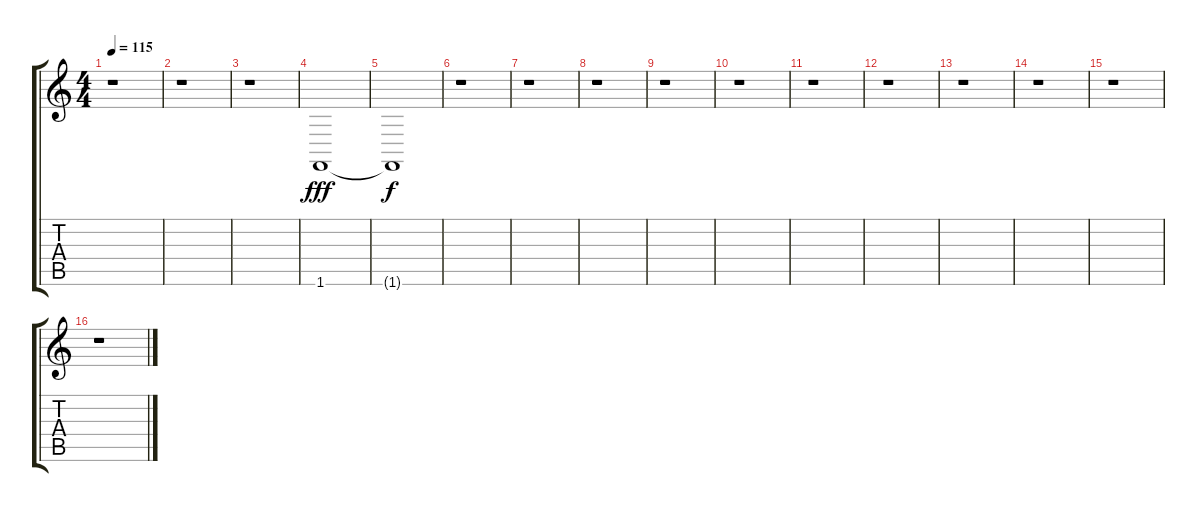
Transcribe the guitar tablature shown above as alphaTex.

\track "" {instrument brasssection}
\staff {score tabs}
\tuning (E4 B3 G3 D3 A2 E2) {hide}
\ts (4 4)
\tempo 115
\clef g2
\ks c
r.1{dy fff} |
r.1 |
r.1 |
1.6.1 |
1.6{t}.1{dy f} |
r.1 |
r.1 |
r.1 |
r.1 |
r.1 |
r.1 |
r.1 |
r.1 |
r.1 |
r.1 |
r.1
